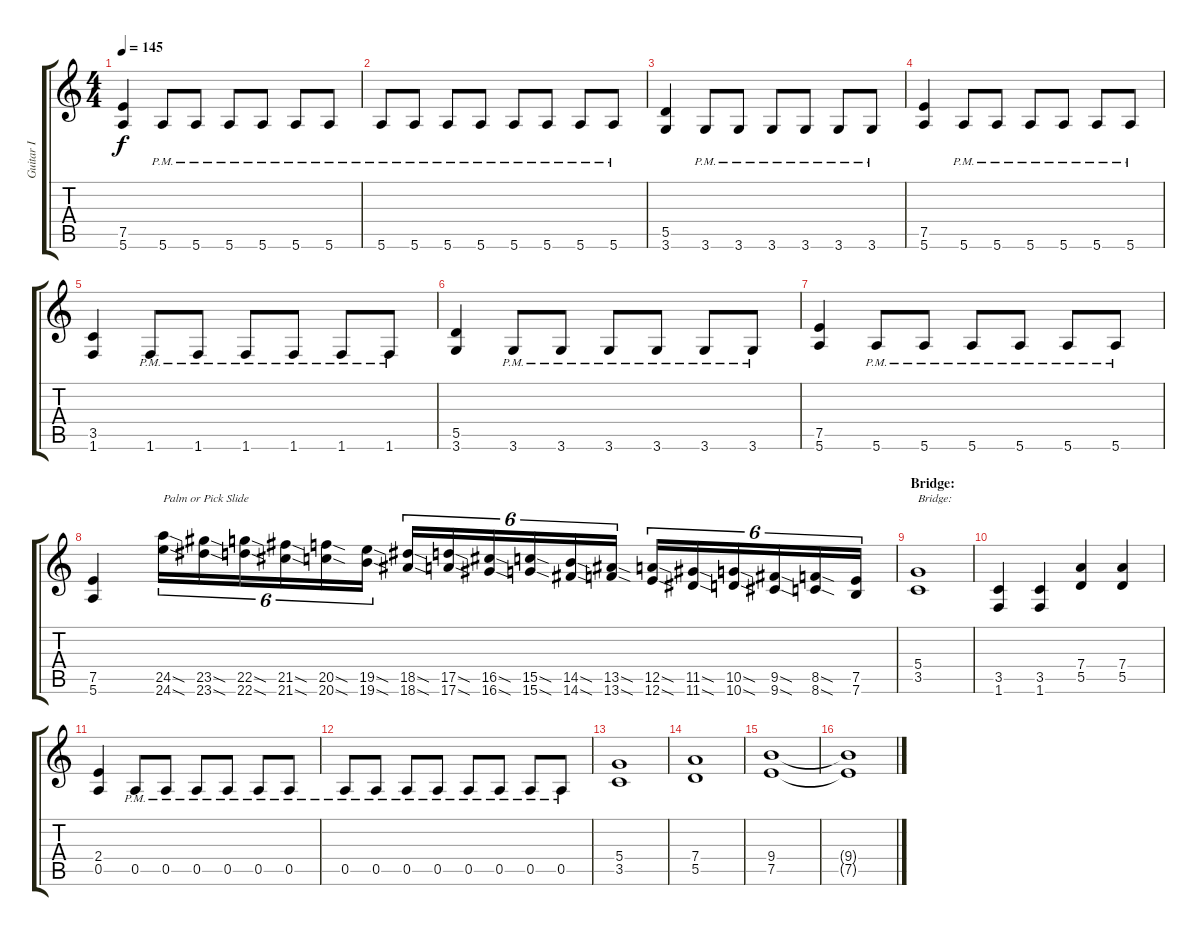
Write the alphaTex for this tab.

\track ("Guitar I" "Guitar I") {instrument distortionguitar}
\staff {score tabs}
\tuning (E4 B3 G3 D3 A2 E2) {hide}
\ts (4 4)
\tempo 145
\clef g2
\ks c
(7.5 5.6).4{dy f} 5.6{pm}.8 5.6{pm}.8 5.6{pm}.8 5.6{pm}.8 5.6{pm}.8 5.6{pm}.8 |
5.6{pm}.8 5.6{pm}.8 5.6{pm}.8 5.6{pm}.8 5.6{pm}.8 5.6{pm}.8 5.6{pm}.8 5.6{pm}.8 |
(5.5 3.6).4 3.6{pm}.8 3.6{pm}.8 3.6{pm}.8 3.6{pm}.8 3.6{pm}.8 3.6{pm}.8 |
(7.5 5.6).4 5.6{pm}.8 5.6{pm}.8 5.6{pm}.8 5.6{pm}.8 5.6{pm}.8 5.6{pm}.8 |
(3.5 1.6).4 1.6{pm}.8 1.6{pm}.8 1.6{pm}.8 1.6{pm}.8 1.6{pm}.8 1.6{pm}.8 |
(5.5 3.6).4 3.6{pm}.8 3.6{pm}.8 3.6{pm}.8 3.6{pm}.8 3.6{pm}.8 3.6{pm}.8 |
(7.5 5.6).4 5.6{pm}.8 5.6{pm}.8 5.6{pm}.8 5.6{pm}.8 5.6{pm}.8 5.6{pm}.8 |
(7.5 5.6).4 (24.5{sod} 24.6{sod}).16{tu (6 4) txt "Palm or Pick Slide" instrument guitarfretnoise} (23.5{sod} 23.6{sod}).16{tu (6 4)} (22.5{sod} 22.6{sod}).16{tu (6 4)} (21.5{sod} 21.6{sod}).16{tu (6 4)} (20.5{sod} 20.6{sod}).16{tu (6 4)} (19.5{sod} 19.6{sod}).16{tu (6 4)} (18.5{sod} 18.6{sod}).16{tu (6 4)} (17.5{sod} 17.6{sod}).16{tu (6 4)} (16.5{sod} 16.6{sod}).16{tu (6 4)} (15.5{sod} 15.6{sod}).16{tu (6 4)} (14.5{sod} 14.6{sod}).16{tu (6 4)} (13.5{sod} 13.6{sod}).16{tu (6 4)} (12.5{sod} 12.6{sod}).16{tu (6 4)} (11.5{sod} 11.6{sod}).16{tu (6 4)} (10.5{sod} 10.6{sod}).16{tu (6 4)} (9.5{sod} 9.6{sod}).16{tu (6 4)} (8.5{sod} 8.6{sod}).16{tu (6 4)} (7.5 7.6).16{tu (6 4)} |
\section ("" "Bridge:")
(5.4 3.5).1{txt "Bridge:" instrument distortionguitar} |
(3.5 1.6).4 (3.5 1.6).4 (7.4 5.5).4 (7.4 5.5).4 |
(2.4 0.5).4 0.5{pm}.8 0.5{pm}.8 0.5{pm}.8 0.5{pm}.8 0.5{pm}.8 0.5{pm}.8 |
0.5{pm}.8 0.5{pm}.8 0.5{pm}.8 0.5{pm}.8 0.5{pm}.8 0.5{pm}.8 0.5{pm}.8 0.5{pm}.8 |
(5.4 3.5).1 |
(7.4 5.5).1 |
(9.4 7.5).1 |
(9.4{t} 7.5{t}).1
